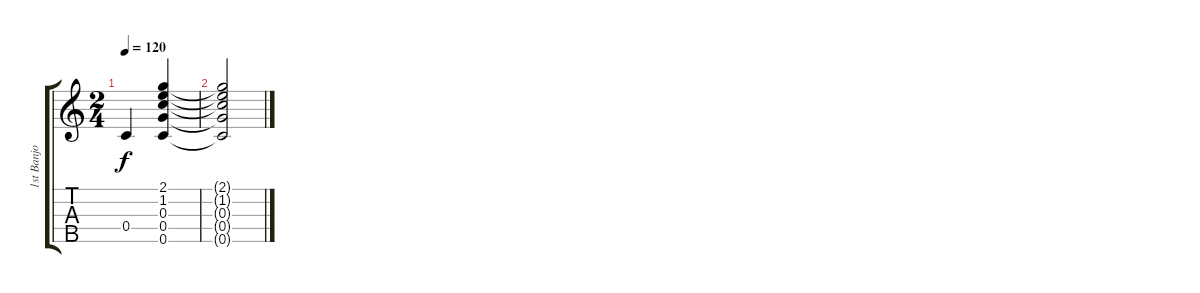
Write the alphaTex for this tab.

\track ("1st Banjo" "1st Banjo") {instrument banjo}
\staff {score tabs}
\tuning (D4 B3 G3 C3 G4) {hide}
\displaytranspose 12
\ts (2 4)
\tempo 120
\clef g2
\ks c
0.4.4{dy f} (2.1 1.2 0.3 0.4 0.5).4 |
(2.1{t} 1.2{t} 0.3{t} 0.4{t} 0.5{t}).2
